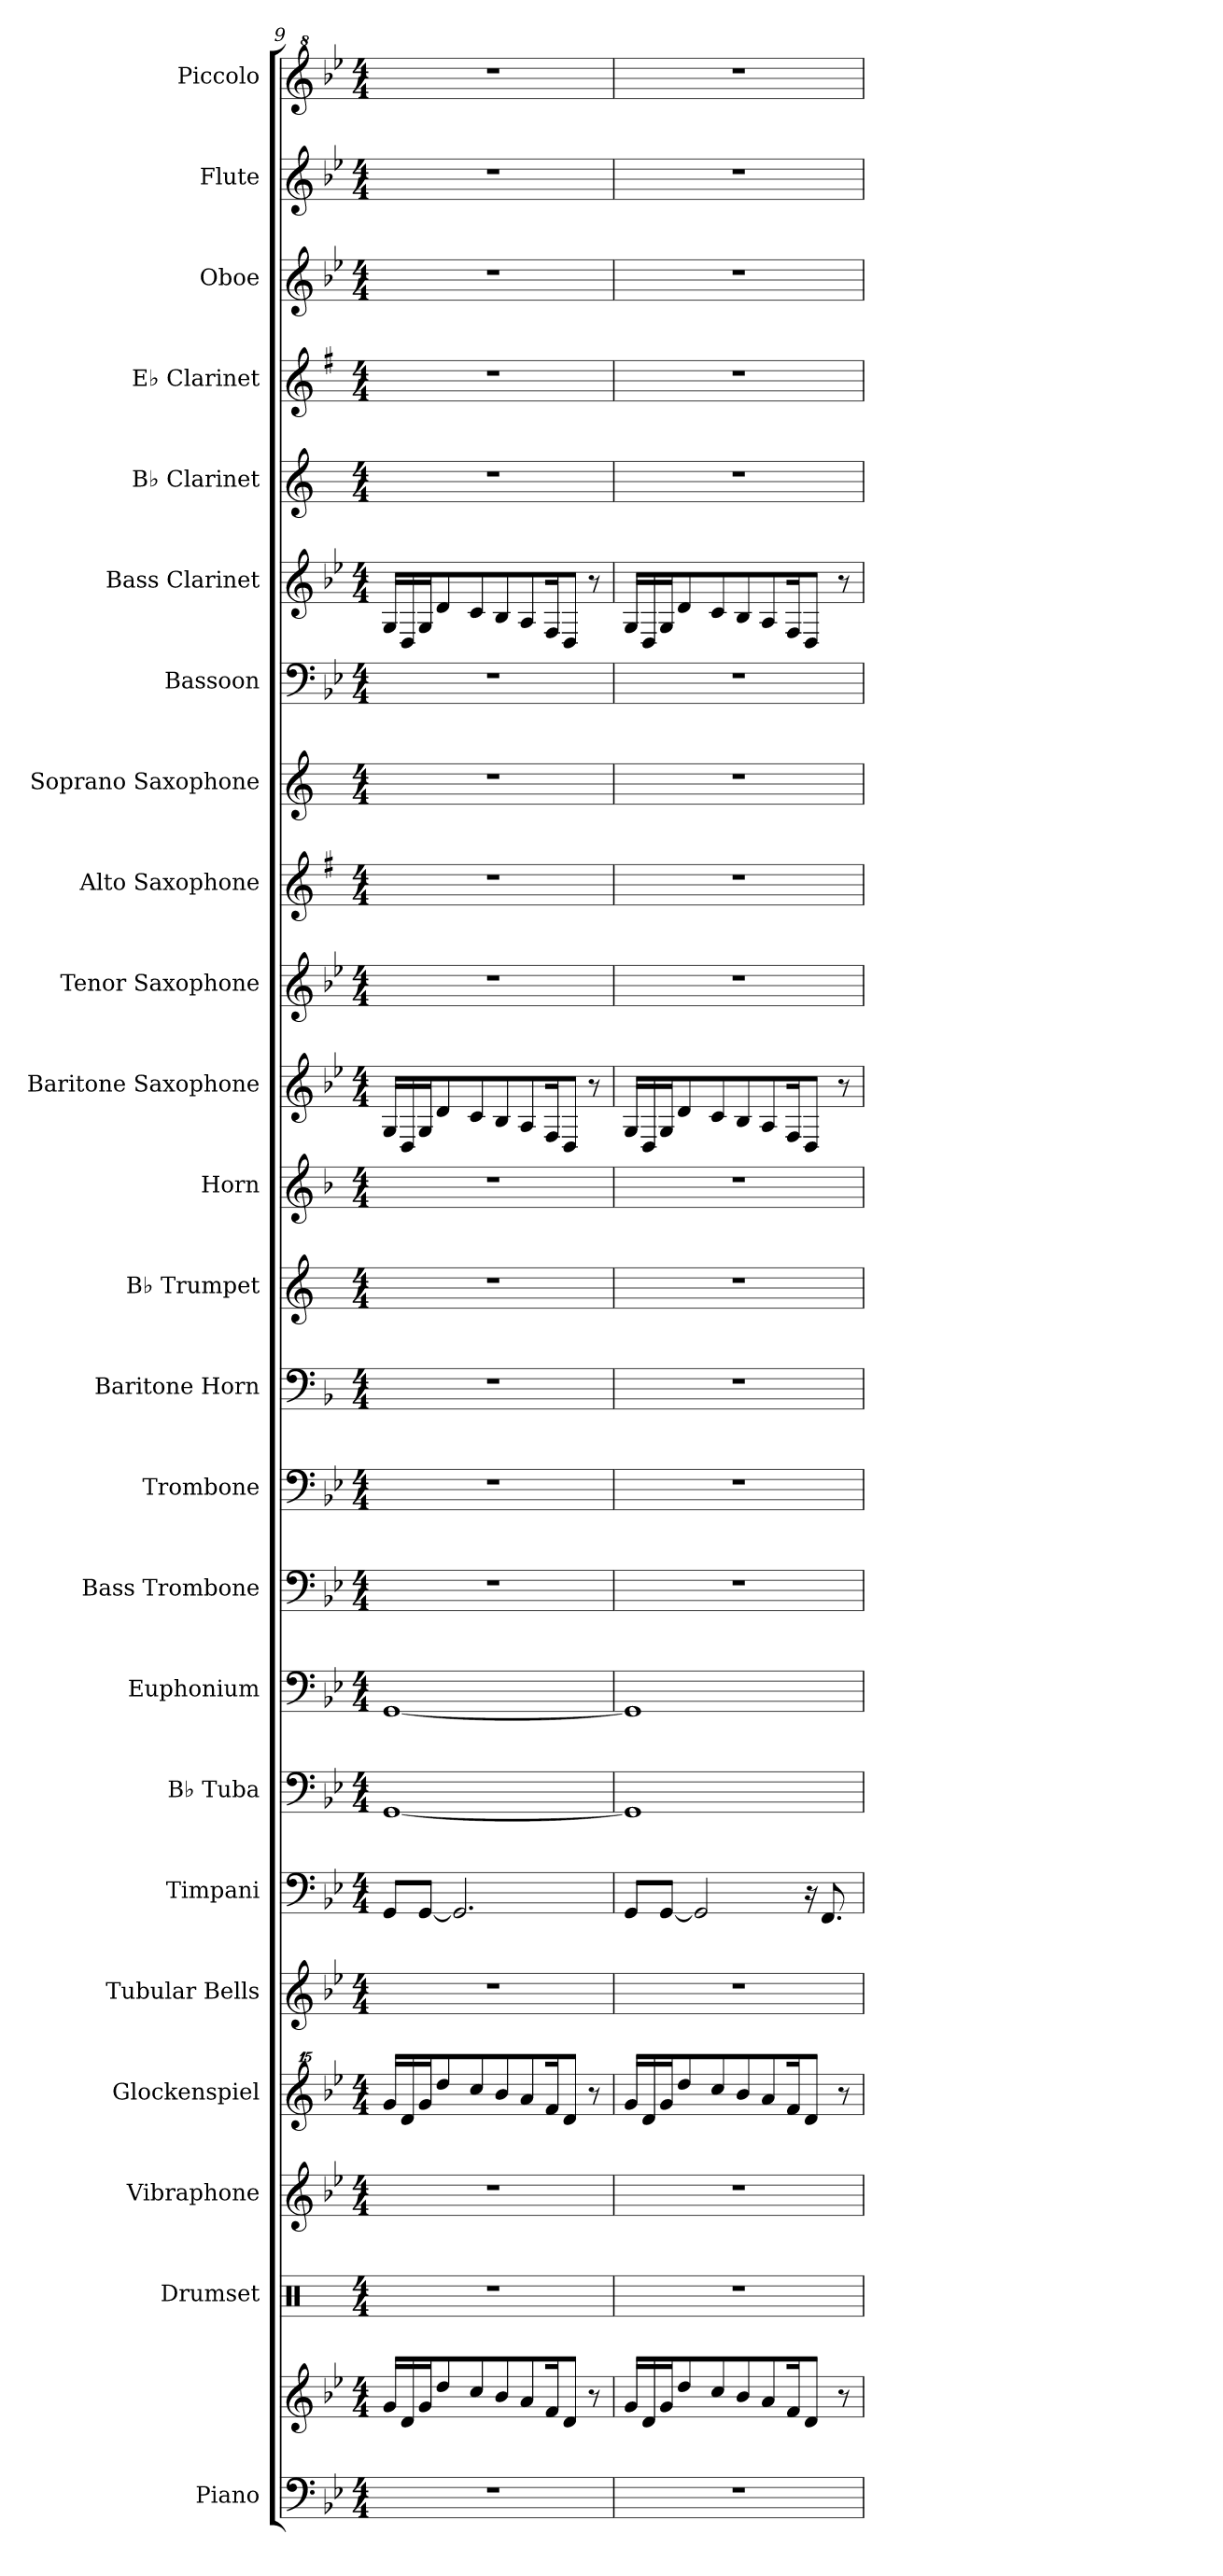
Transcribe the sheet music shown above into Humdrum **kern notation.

**kern	**kern	**kern	**kern	**kern	**kern	**kern	**kern	**kern	**kern	**kern	**kern	**kern	**kern	**kern	**kern	**kern	**kern	**kern	**kern	**kern	**kern	**kern	**kern	**kern
*part24	*part24	*part23	*part22	*part21	*part20	*part19	*part18	*part17	*part16	*part15	*part14	*part13	*part12	*part11	*part10	*part9	*part8	*part7	*part6	*part5	*part4	*part3	*part2	*part1
*staff25	*staff24	*staff23	*staff22	*staff21	*staff20	*staff19	*staff18	*staff17	*staff16	*staff15	*staff14	*staff13	*staff12	*staff11	*staff10	*staff9	*staff8	*staff7	*staff6	*staff5	*staff4	*staff3	*staff2	*staff1
*I"Piano	*	*I"Drumset	*I"Vibraphone	*I"Glockenspiel	*I"Tubular Bells	*I"Timpani	*I"B♭ Tuba	*I"Euphonium	*I"Bass Trombone	*I"Trombone	*I"Baritone Horn	*I"B♭ Trumpet	*I"Horn	*I"Baritone Saxophone	*I"Tenor Saxophone	*I"Alto Saxophone	*I"Soprano Saxophone	*I"Bassoon	*I"Bass Clarinet	*I"B♭ Clarinet	*I"E♭ Clarinet	*I"Oboe	*I"Flute	*I"Piccolo
*I'Pno.	*	*I'Drs.	*I'Vib.	*I'Glk.	*I'Tu. Be.	*I'Timp.	*I'B♭ Tu.	*I'Eu.	*I'B. Trb.	*I'Trb.	*I'Bar. Hn.	*I'B♭ Tpt.	*I'Hn.	*I'Bar. Sax.	*I'T. Sax.	*I'A. Sax.	*I'S. Sax.	*I'Bsn.	*I'B. Cl.	*I'B♭ Cl.	*I'E♭ Cl.	*I'Ob.	*I'Fl.	*I'Picc.
*clefF4	*clefG2	*clefX	*clefG2	*clefG^^2	*clefG2	*clefF4	*clefF4	*clefF4	*clefF4	*clefF4	*clefF4	*clefG2	*clefG2	*clefG2	*clefG2	*clefG2	*clefG2	*clefF4	*clefG2	*clefG2	*clefG2	*clefG2	*clefG2	*clefG^2
*	*	*	*	*	*	*	*	*	*	*	*ITrd4c7	*ITrd1c2	*ITrd4c7	*ITrd12c21	*ITrd8c14	*ITrd5c9	*ITrd1c2	*	*ITrd8c14	*ITrd1c2	*ITrd-2c-3	*	*	*ITrd-7c-12
*k[b-e-]	*k[b-e-]	*k[]	*k[b-e-]	*k[b-e-]	*k[b-e-]	*k[b-e-]	*k[b-e-]	*k[b-e-]	*k[b-e-]	*k[b-e-]	*k[b-e-]	*k[b-e-]	*k[b-e-]	*k[b-e-]	*k[b-e-]	*k[b-e-]	*k[b-e-]	*k[b-e-]	*k[b-e-]	*k[b-e-]	*k[b-e-]	*k[b-e-]	*k[b-e-]	*k[b-e-]
*B-:	*B-:	*C:	*B-:	*B-:	*B-:	*B-:	*B-:	*B-:	*B-:	*B-:	*B-:	*B-:	*B-:	*B-:	*B-:	*B-:	*B-:	*B-:	*B-:	*B-:	*B-:	*B-:	*B-:	*B-:
*M4/4	*M4/4	*M4/4	*M4/4	*M4/4	*M4/4	*M4/4	*M4/4	*M4/4	*M4/4	*M4/4	*M4/4	*M4/4	*M4/4	*M4/4	*M4/4	*M4/4	*M4/4	*M4/4	*M4/4	*M4/4	*M4/4	*M4/4	*M4/4	*M4/4
=9	=9	=9	=9	=9	=9	=9	=9	=9	=9	=9	=9	=9	=9	=9	=9	=9	=9	=9	=9	=9	=9	=9	=9	=9
1r	16g/LL	1r	1r	16ggg/LL	1r	8GG/L	[1GG	[1GG	1r	1r	1r	1r	1r	16GG/LL	1r	1r	1r	1r	16GG/LL	1r	1r	1r	1r	1r
.	16d/	.	.	16ddd/	.	.	.	.	.	.	.	.	.	16DD/	.	.	.	.	16DD/	.	.	.	.	.
.	16g/J	.	.	16ggg/J	.	[8GG/J	.	.	.	.	.	.	.	16GG/J	.	.	.	.	16GG/J	.	.	.	.	.
.	8dd/	.	.	8dddd/	.	.	.	.	.	.	.	.	.	8D/	.	.	.	.	8D/	.	.	.	.	.
.	.	.	.	.	.	2.GG/]	.	.	.	.	.	.	.	.	.	.	.	.	.	.	.	.	.	.
.	8cc/	.	.	8cccc/	.	.	.	.	.	.	.	.	.	8C/	.	.	.	.	8C/	.	.	.	.	.
.	8b-/	.	.	8bbb-/	.	.	.	.	.	.	.	.	.	8BB-/	.	.	.	.	8BB-/	.	.	.	.	.
.	8a/	.	.	8aaa/	.	.	.	.	.	.	.	.	.	8AA/	.	.	.	.	8AA/	.	.	.	.	.
.	16f/K	.	.	16fff/K	.	.	.	.	.	.	.	.	.	16FF/K	.	.	.	.	16FF/K	.	.	.	.	.
.	8d/J	.	.	8ddd/J	.	.	.	.	.	.	.	.	.	8DD/J	.	.	.	.	8DD/J	.	.	.	.	.
.	8r	.	.	8r	.	.	.	.	.	.	.	.	.	8r	.	.	.	.	8r	.	.	.	.	.
=10	=10	=10	=10	=10	=10	=10	=10	=10	=10	=10	=10	=10	=10	=10	=10	=10	=10	=10	=10	=10	=10	=10	=10	=10
1r	16g/LL	1r	1r	16ggg/LL	1r	8GG/L	1GG]	1GG]	1r	1r	1r	1r	1r	16GG/LL	1r	1r	1r	1r	16GG/LL	1r	1r	1r	1r	1r
.	16d/	.	.	16ddd/	.	.	.	.	.	.	.	.	.	16DD/	.	.	.	.	16DD/	.	.	.	.	.
.	16g/J	.	.	16ggg/J	.	[8GG/J	.	.	.	.	.	.	.	16GG/J	.	.	.	.	16GG/J	.	.	.	.	.
.	8dd/	.	.	8dddd/	.	.	.	.	.	.	.	.	.	8D/	.	.	.	.	8D/	.	.	.	.	.
.	.	.	.	.	.	2GG/]	.	.	.	.	.	.	.	.	.	.	.	.	.	.	.	.	.	.
.	8cc/	.	.	8cccc/	.	.	.	.	.	.	.	.	.	8C/	.	.	.	.	8C/	.	.	.	.	.
.	8b-/	.	.	8bbb-/	.	.	.	.	.	.	.	.	.	8BB-/	.	.	.	.	8BB-/	.	.	.	.	.
.	8a/	.	.	8aaa/	.	.	.	.	.	.	.	.	.	8AA/	.	.	.	.	8AA/	.	.	.	.	.
.	16f/K	.	.	16fff/K	.	.	.	.	.	.	.	.	.	16FF/K	.	.	.	.	16FF/K	.	.	.	.	.
.	8d/J	.	.	8ddd/J	.	16r	.	.	.	.	.	.	.	8DD/J	.	.	.	.	8DD/J	.	.	.	.	.
.	.	.	.	.	.	8.FF/	.	.	.	.	.	.	.	.	.	.	.	.	.	.	.	.	.	.
.	8r	.	.	8r	.	.	.	.	.	.	.	.	.	8r	.	.	.	.	8r	.	.	.	.	.
=	=	=	=	=	=	=	=	=	=	=	=	=	=	=	=	=	=	=	=	=	=	=	=	=
*-	*-	*-	*-	*-	*-	*-	*-	*-	*-	*-	*-	*-	*-	*-	*-	*-	*-	*-	*-	*-	*-	*-	*-	*-
